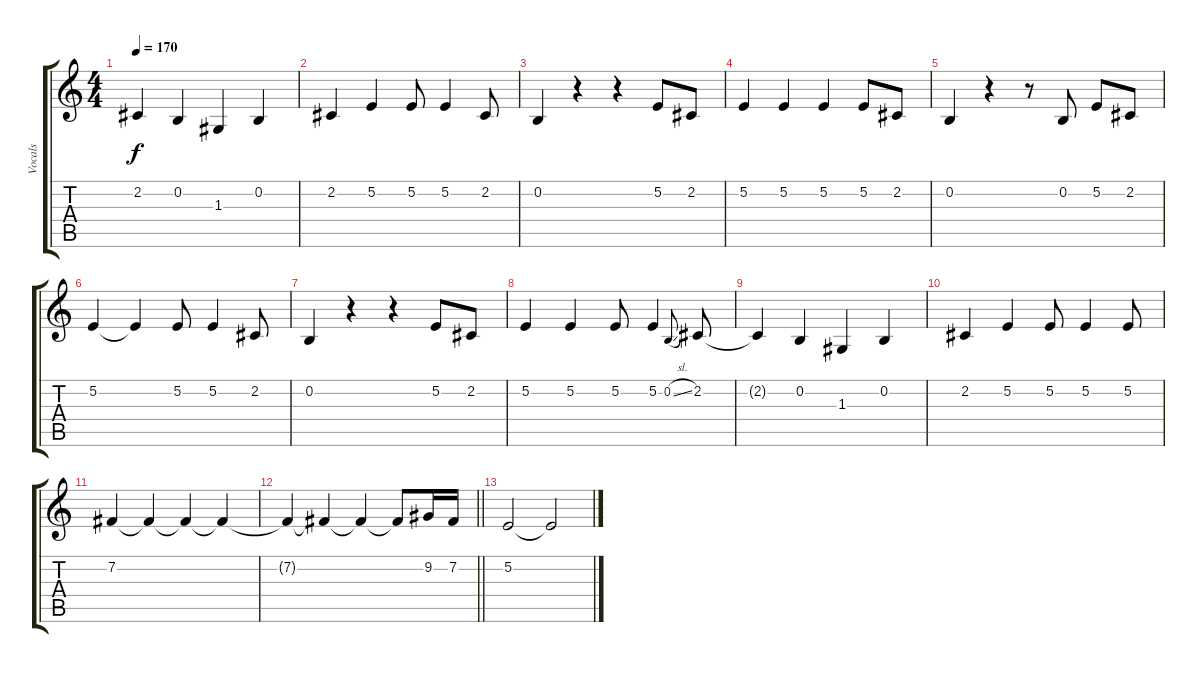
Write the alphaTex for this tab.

\track ("Vocals" "Vocals") {instrument clarinet}
\staff {score tabs}
\tuning (E4 B3 G3 D3 A2 E2) {hide}
\ts (4 4)
\tempo 170
\clef g2
\ks c
2.2{t}.4{dy f} 0.2.4 1.3.4 0.2.4 |
2.2.4 5.2.4 5.2.8 5.2.4 2.2.8 |
0.2.4 r.4 r.4 5.2.8 2.2.8 |
5.2.4 5.2.4 5.2.4 5.2.8 2.2.8 |
0.2.4 r.4 r.8 0.2.8 5.2.8 2.2.8 |
5.2.4 5.2{t}.4 5.2.8 5.2.4 2.2.8 |
0.2.4 r.4 r.4 5.2.8 2.2.8 |
5.2.4 5.2.4 5.2.8 5.2.4 0.2{sl}.8{gr onbeat} 2.2.8 |
2.2{t}.4 0.2.4 1.3.4 0.2.4 |
2.2.4 5.2.4 5.2.8 5.2.4 5.2.8 |
7.2.4 7.2{t}.4 7.2{t}.4 7.2{t}.4 |
\barLineRight lightlight
7.2{t}.4 7.2{t}.4 7.2{t}.4 7.2{t}.8 9.2.16 7.2.16 |
5.2.2 5.2{t}.2
